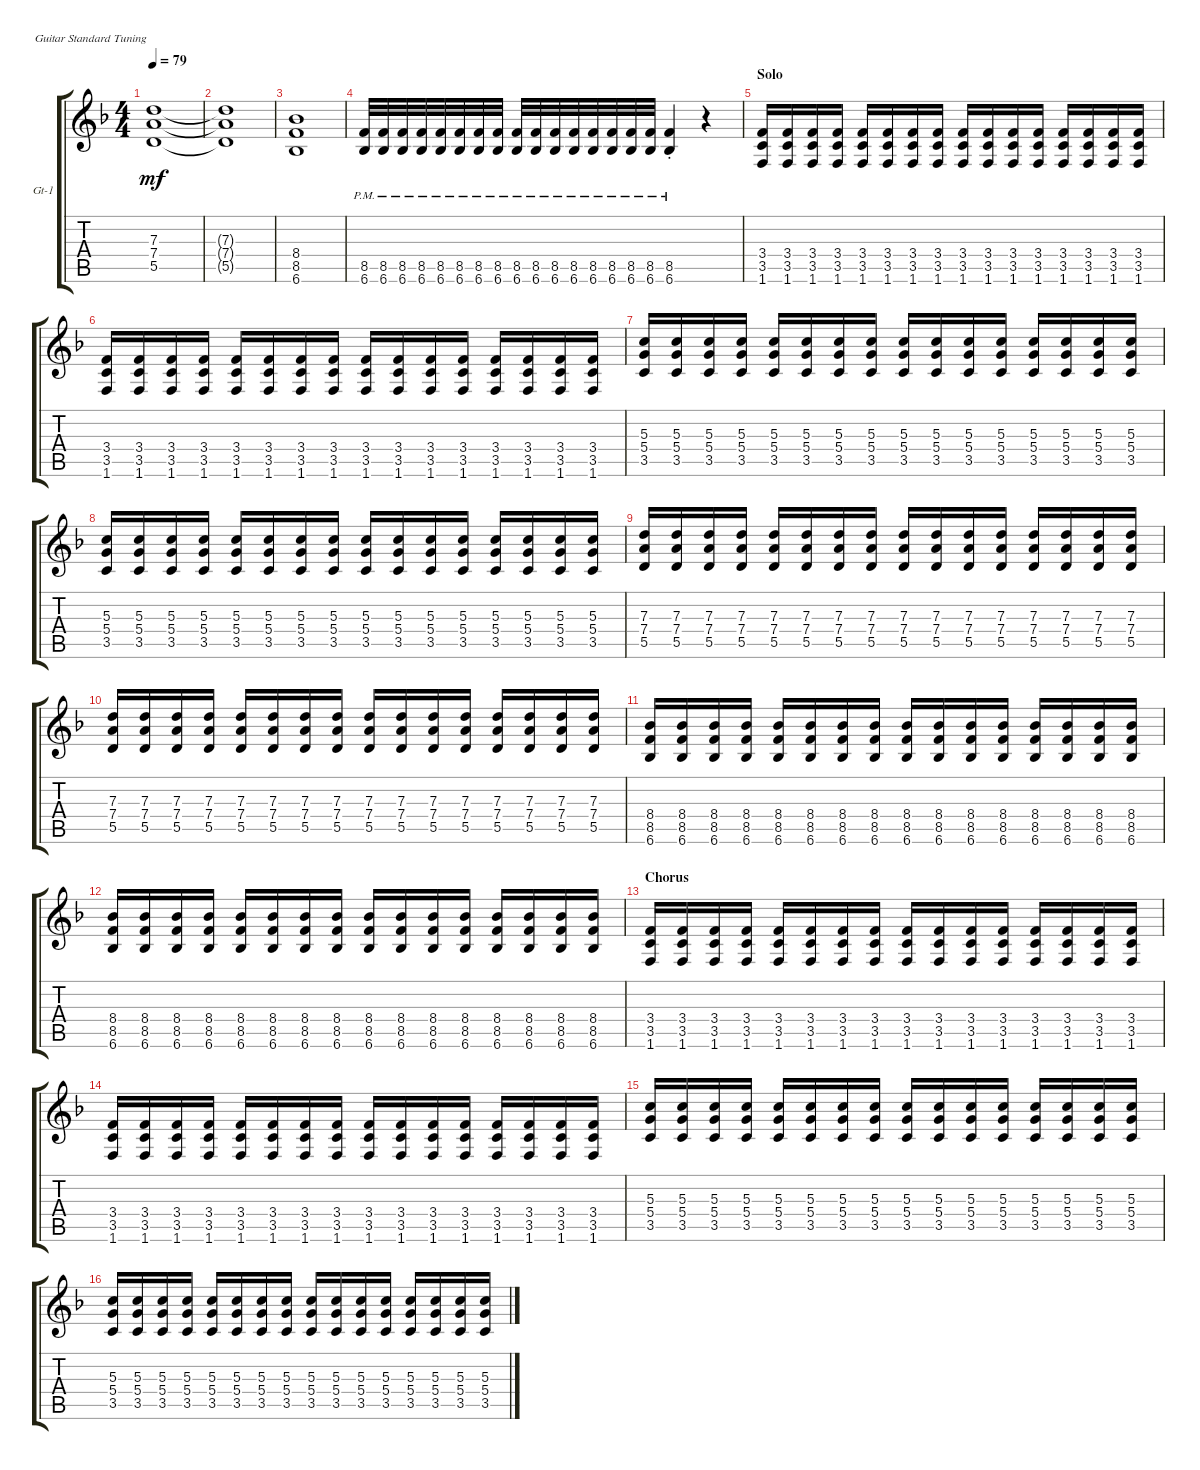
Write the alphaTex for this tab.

\defaultSystemsLayout 4
\bracketExtendMode groupsimilarinstruments
\firstSystemTrackNameOrientation horizontal
\otherSystemsTrackNameOrientation horizontal
\track ("Guitar 1" "Gt-1") {instrument distortionguitar}
\staff {score tabs}
\tuning (E4 B3 G3 D3 A2 E2)
\ts (4 4)
\tempo 79
\clef g2
\scale
1.05422
\ks f
(5.5 7.4 7.3).1{dy mf} |
\scale
0.945776 (5.5{t} 7.4{t} 7.3{t}).1 |
\scale
1.05422 (6.6 8.5 8.4).1 |
\scale
0.945776 (6.6{pm} 8.5{pm}).32 (6.6{pm} 8.5{pm}).32 (6.6{pm} 8.5{pm}).32 (6.6{pm} 8.5{pm}).32 (6.6{pm} 8.5{pm}).32 (6.6{pm} 8.5{pm}).32 (6.6{pm} 8.5{pm}).32 (6.6{pm} 8.5{pm}).32 (6.6{pm} 8.5{pm}).32 (6.6{pm} 8.5{pm}).32 (6.6{pm} 8.5{pm}).32 (6.6{pm} 8.5{pm}).32 (6.6{pm} 8.5{pm}).32 (6.6{pm} 8.5{pm}).32 (6.6{pm} 8.5{pm}).32 (6.6{pm} 8.5{pm}).32 (6.6{pm st} 8.5{pm st}).4 r.4 |
\section ("" "Solo")
\scale
1.05422 (1.6 3.5 3.4).16 (1.6 3.5 3.4).16 (1.6 3.5 3.4).16 (1.6 3.5 3.4).16 (1.6 3.5 3.4).16 (1.6 3.5 3.4).16 (1.6 3.5 3.4).16 (1.6 3.5 3.4).16 (1.6 3.5 3.4).16 (1.6 3.5 3.4).16 (1.6 3.5 3.4).16 (1.6 3.5 3.4).16 (1.6 3.5 3.4).16 (1.6 3.5 3.4).16 (1.6 3.5 3.4).16 (1.6 3.5 3.4).16 |
\scale
0.945776 (1.6 3.5 3.4).16 (1.6 3.5 3.4).16 (1.6 3.5 3.4).16 (1.6 3.5 3.4).16 (1.6 3.5 3.4).16 (1.6 3.5 3.4).16 (1.6 3.5 3.4).16 (1.6 3.5 3.4).16 (1.6 3.5 3.4).16 (1.6 3.5 3.4).16 (1.6 3.5 3.4).16 (1.6 3.5 3.4).16 (1.6 3.5 3.4).16 (1.6 3.5 3.4).16 (1.6 3.5 3.4).16 (1.6 3.5 3.4).16 |
\scale
1.05422 (3.5 5.4 5.3).16 (3.5 5.4 5.3).16 (3.5 5.4 5.3).16 (3.5 5.4 5.3).16 (3.5 5.4 5.3).16 (3.5 5.4 5.3).16 (3.5 5.4 5.3).16 (3.5 5.4 5.3).16 (3.5 5.4 5.3).16 (3.5 5.4 5.3).16 (3.5 5.4 5.3).16 (3.5 5.4 5.3).16 (3.5 5.4 5.3).16 (3.5 5.4 5.3).16 (3.5 5.4 5.3).16 (3.5 5.4 5.3).16 |
\scale
0.945776 (3.5 5.4 5.3).16 (3.5 5.4 5.3).16 (3.5 5.4 5.3).16 (3.5 5.4 5.3).16 (3.5 5.4 5.3).16 (3.5 5.4 5.3).16 (3.5 5.4 5.3).16 (3.5 5.4 5.3).16 (3.5 5.4 5.3).16 (3.5 5.4 5.3).16 (3.5 5.4 5.3).16 (3.5 5.4 5.3).16 (3.5 5.4 5.3).16 (3.5 5.4 5.3).16 (3.5 5.4 5.3).16 (3.5 5.4 5.3).16 |
\scale
1.05422 (5.5 7.4 7.3).16 (5.5 7.4 7.3).16 (5.5 7.4 7.3).16 (5.5 7.4 7.3).16 (5.5 7.4 7.3).16 (5.5 7.4 7.3).16 (5.5 7.4 7.3).16 (5.5 7.4 7.3).16 (5.5 7.4 7.3).16 (5.5 7.4 7.3).16 (5.5 7.4 7.3).16 (5.5 7.4 7.3).16 (5.5 7.4 7.3).16 (5.5 7.4 7.3).16 (5.5 7.4 7.3).16 (5.5 7.4 7.3).16 |
\scale
0.945776 (5.5 7.4 7.3).16 (5.5 7.4 7.3).16 (5.5 7.4 7.3).16 (5.5 7.4 7.3).16 (5.5 7.4 7.3).16 (5.5 7.4 7.3).16 (5.5 7.4 7.3).16 (5.5 7.4 7.3).16 (5.5 7.4 7.3).16 (5.5 7.4 7.3).16 (5.5 7.4 7.3).16 (5.5 7.4 7.3).16 (5.5 7.4 7.3).16 (5.5 7.4 7.3).16 (5.5 7.4 7.3).16 (5.5 7.4 7.3).16 |
\scale
1.05422 (6.6 8.5 8.4).16 (6.6 8.5 8.4).16 (6.6 8.5 8.4).16 (6.6 8.5 8.4).16 (6.6 8.5 8.4).16 (6.6 8.5 8.4).16 (6.6 8.5 8.4).16 (6.6 8.5 8.4).16 (6.6 8.5 8.4).16 (6.6 8.5 8.4).16 (6.6 8.5 8.4).16 (6.6 8.5 8.4).16 (6.6 8.5 8.4).16 (6.6 8.5 8.4).16 (6.6 8.5 8.4).16 (6.6 8.5 8.4).16 |
\scale
0.945776 (6.6 8.5 8.4).16 (6.6 8.5 8.4).16 (6.6 8.5 8.4).16 (6.6 8.5 8.4).16 (6.6 8.5 8.4).16 (6.6 8.5 8.4).16 (6.6 8.5 8.4).16 (6.6 8.5 8.4).16 (6.6 8.5 8.4).16 (6.6 8.5 8.4).16 (6.6 8.5 8.4).16 (6.6 8.5 8.4).16 (6.6 8.5 8.4).16 (6.6 8.5 8.4).16 (6.6 8.5 8.4).16 (6.6 8.5 8.4).16 |
\section ("" "Chorus")
\scale
1.05422 (1.6 3.5 3.4).16 (1.6 3.5 3.4).16 (1.6 3.5 3.4).16 (1.6 3.5 3.4).16 (1.6 3.5 3.4).16 (1.6 3.5 3.4).16 (1.6 3.5 3.4).16 (1.6 3.5 3.4).16 (1.6 3.5 3.4).16 (1.6 3.5 3.4).16 (1.6 3.5 3.4).16 (1.6 3.5 3.4).16 (1.6 3.5 3.4).16 (1.6 3.5 3.4).16 (1.6 3.5 3.4).16 (1.6 3.5 3.4).16 |
\scale
0.945776 (1.6 3.5 3.4).16 (1.6 3.5 3.4).16 (1.6 3.5 3.4).16 (1.6 3.5 3.4).16 (1.6 3.5 3.4).16 (1.6 3.5 3.4).16 (1.6 3.5 3.4).16 (1.6 3.5 3.4).16 (1.6 3.5 3.4).16 (1.6 3.5 3.4).16 (1.6 3.5 3.4).16 (1.6 3.5 3.4).16 (1.6 3.5 3.4).16 (1.6 3.5 3.4).16 (1.6 3.5 3.4).16 (1.6 3.5 3.4).16 |
\scale
1.05422 (3.5 5.4 5.3).16 (3.5 5.4 5.3).16 (3.5 5.4 5.3).16 (3.5 5.4 5.3).16 (3.5 5.4 5.3).16 (3.5 5.4 5.3).16 (3.5 5.4 5.3).16 (3.5 5.4 5.3).16 (3.5 5.4 5.3).16 (3.5 5.4 5.3).16 (3.5 5.4 5.3).16 (3.5 5.4 5.3).16 (3.5 5.4 5.3).16 (3.5 5.4 5.3).16 (3.5 5.4 5.3).16 (3.5 5.4 5.3).16 |
\scale
0.945776 (3.5 5.4 5.3).16 (3.5 5.4 5.3).16 (3.5 5.4 5.3).16 (3.5 5.4 5.3).16 (3.5 5.4 5.3).16 (3.5 5.4 5.3).16 (3.5 5.4 5.3).16 (3.5 5.4 5.3).16 (3.5 5.4 5.3).16 (3.5 5.4 5.3).16 (3.5 5.4 5.3).16 (3.5 5.4 5.3).16 (3.5 5.4 5.3).16 (3.5 5.4 5.3).16 (3.5 5.4 5.3).16 (3.5 5.4 5.3).16
